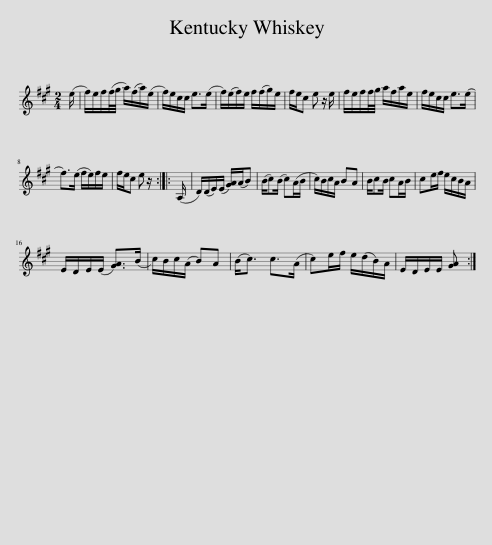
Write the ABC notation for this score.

X:1
L:1/8
M:2/4
I:linebreak $
K:A
V:1 treble
V:1
 (e/ | f/)e/f/(f/4g/4 a/)(f/a/)(e/ | f/)e/c/c/ e>(e | f/)(e/f/)e/ f/(f/g/)e/ | f/e/c e z/ e/ | %5
 f/e/f/f/4g/4 a/f/a/e/ | f/e/c/c/ e>(e |$ f>)(e f/e/)f/e/ | f/e/c e z/ :: (A,/ | %10
 D/)(D/E/)(E/ [GA]/)(A/B) | (B/c)(B/ c)(A/B/ | c/)B/c/A/ BA | B/cB/ cA/B/ | ce/f/ e/c/B/A/ |$ %15
 E/D/E/(E/ [GA]>)(B | c/)B/c/(A/ B)A | (B<c) c>(A | c)e/f/ e/(d/B/)A/ | E/D/E/E/ [GA] :| %20
